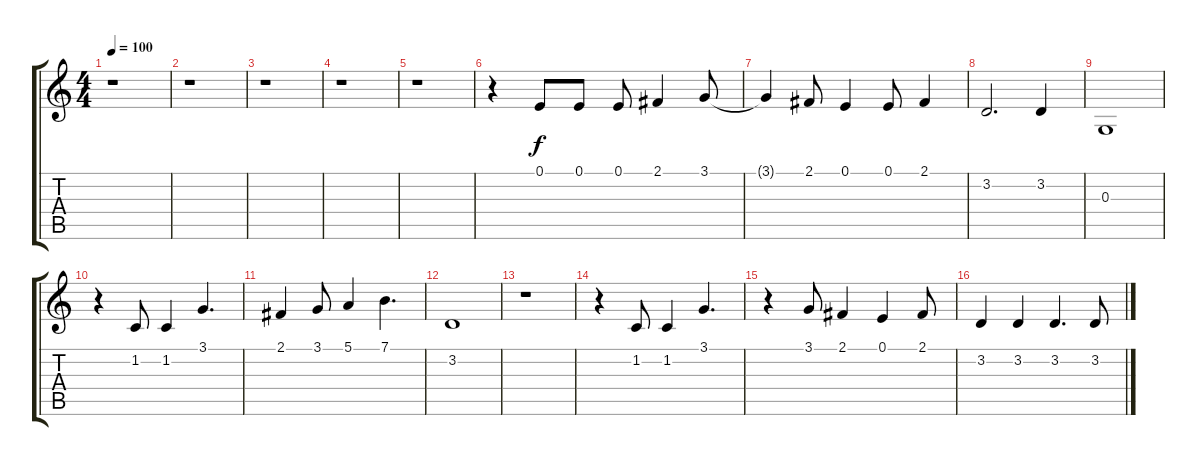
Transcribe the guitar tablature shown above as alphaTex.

\track "" {instrument acousticgrandpiano}
\staff {score tabs}
\tuning (E4 B3 G3 D3 A2 E2) {hide}
\ts (4 4)
\tempo 100
\clef g2
\ks c
r.1{dy f} |
r.1 |
r.1 |
r.1 |
r.1 |
r.4 0.1.8 0.1.8 0.1.8 2.1.4 3.1.8 |
3.1{t}.4 2.1.8 0.1.4 0.1.8 2.1.4 |
3.2.2{d} 3.2.4 |
0.3.1 |
r.4 1.2.8 1.2.4 3.1.4{d} |
2.1.4 3.1.8 5.1.4 7.1.4{d} |
3.2.1 |
r.1 |
r.4 1.2.8 1.2.4 3.1.4{d} |
r.4 3.1.8 2.1.4 0.1.4 2.1.8 |
3.2.4 3.2.4 3.2.4{d} 3.2.8
